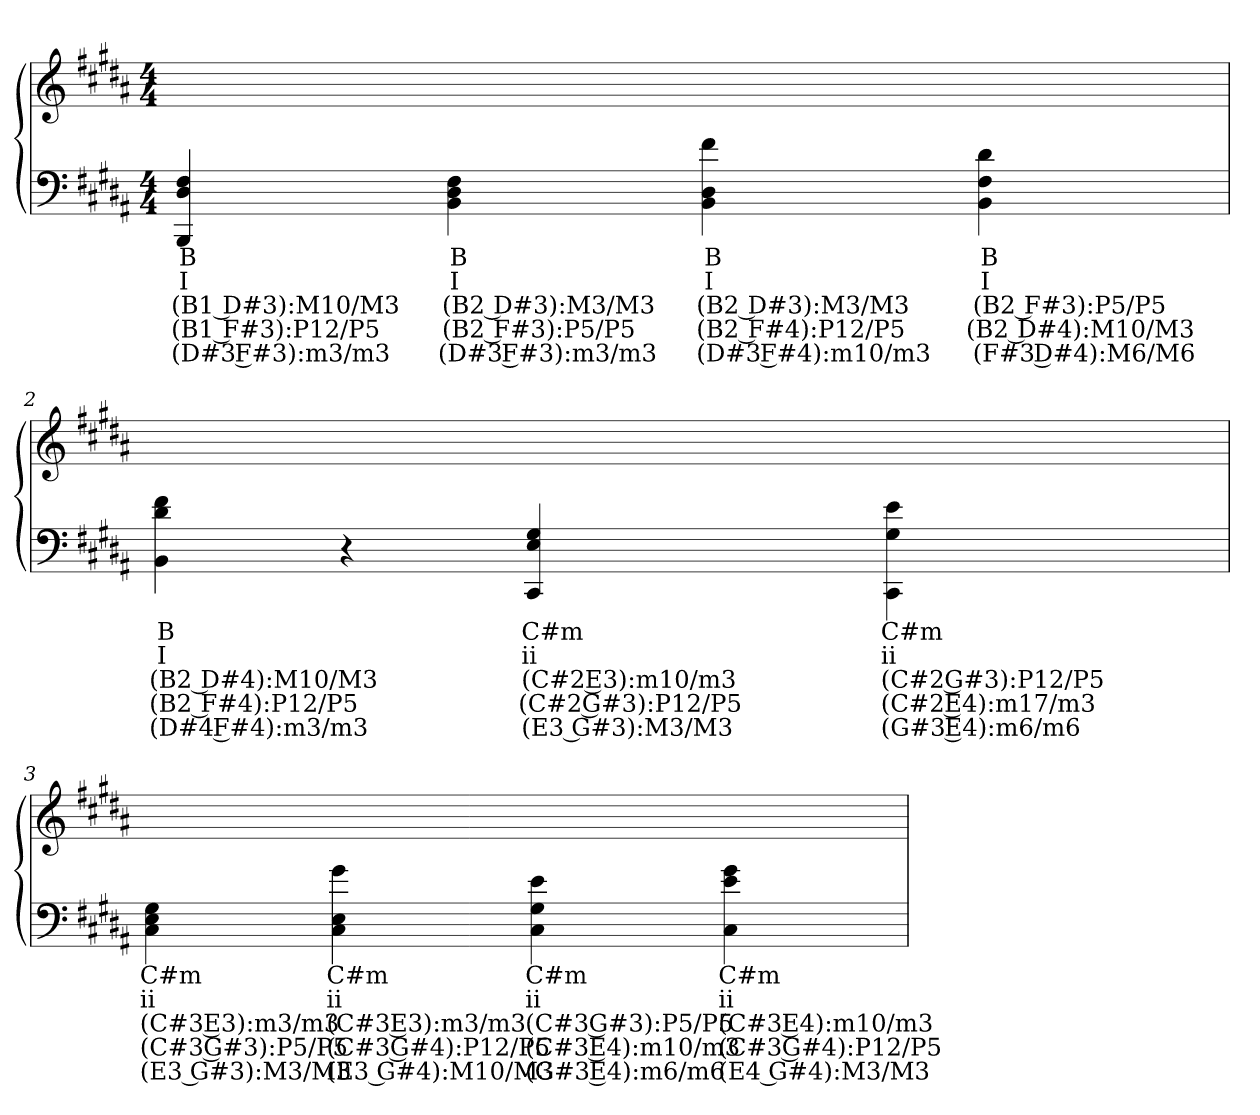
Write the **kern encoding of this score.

**kern	**text	**text	**text	**text	**text	**kern
*part2	*part2	*part2	*part2	*part2	*part2	*part1
*staff2	*staff2	*staff2	*staff2	*staff2	*staff2	*staff1
*clefF4	*	*	*	*	*	*clefG2
*k[f#c#g#d#a#]	*	*	*	*	*	*k[f#c#g#d#a#]
*B:	*	*	*	*	*	*B:
*M4/4	*	*	*	*	*	*M4/4
*MM60	*	*	*	*	*	*MM60
=1	=1	=1	=1	=1	=1	=1
4BBB 4D# 4F#	B	I	(B1 D#3):M10/M3	(B1 F#3):P12/P5	(D#3 F#3):m3/m3	1ryy
4BB 4D# 4F#	B	I	(B2 D#3):M3/M3	(B2 F#3):P5/P5	(D#3 F#3):m3/m3	.
4BB 4D# 4f#	B	I	(B2 D#3):M3/M3	(B2 F#4):P12/P5	(D#3 F#4):m10/m3	.
4BB 4F# 4d#	B	I	(B2 F#3):P5/P5	(B2 D#4):M10/M3	(F#3 D#4):M6/M6	.
=2	=2	=2	=2	=2	=2	=2
4BB 4d# 4f#	B	I	(B2 D#4):M10/M3	(B2 F#4):P12/P5	(D#4 F#4):m3/m3	1ryy
4r	.	.	.	.	.	.
4CC# 4E 4G#	C#m	ii	(C#2 E3):m10/m3	(C#2 G#3):P12/P5	(E3 G#3):M3/M3	.
4CC# 4G# 4e	C#m	ii	(C#2 G#3):P12/P5	(C#2 E4):m17/m3	(G#3 E4):m6/m6	.
=3	=3	=3	=3	=3	=3	=3
4C# 4E 4G#	C#m	ii	(C#3 E3):m3/m3	(C#3 G#3):P5/P5	(E3 G#3):M3/M3	1ryy
4C# 4E 4g#	C#m	ii	(C#3 E3):m3/m3	(C#3 G#4):P12/P5	(E3 G#4):M10/M3	.
4C# 4G# 4e	C#m	ii	(C#3 G#3):P5/P5	(C#3 E4):m10/m3	(G#3 E4):m6/m6	.
4C# 4e 4g#	C#m	ii	(C#3 E4):m10/m3	(C#3 G#4):P12/P5	(E4 G#4):M3/M3	.
=	=	=	=	=	=	=
*-	*-	*-	*-	*-	*-	*-
